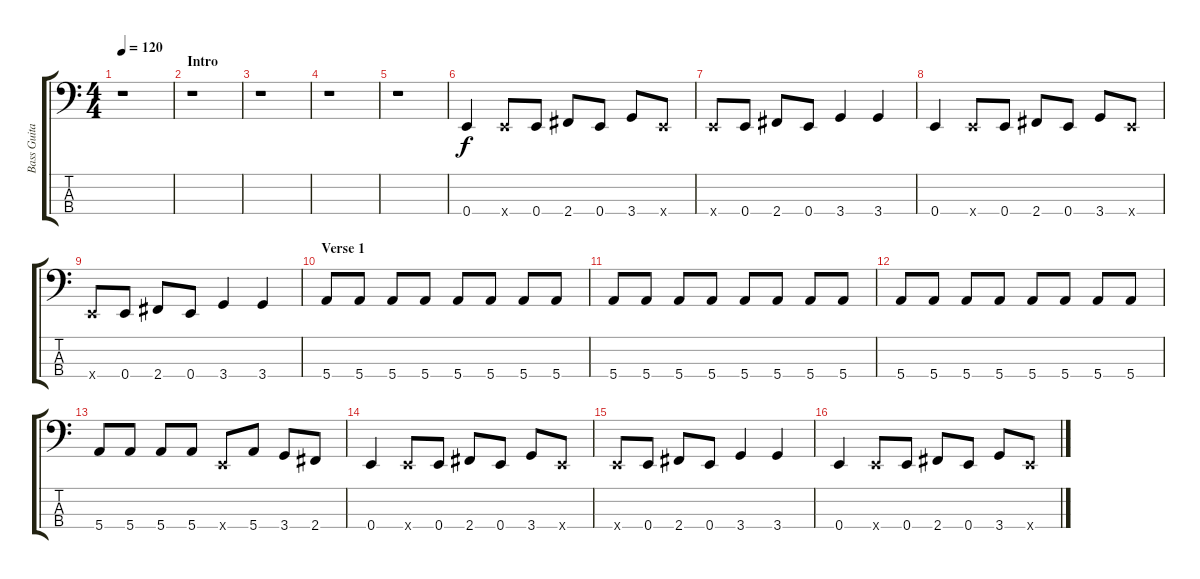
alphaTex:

\track ("Bass Guitar" "Bass Guita") {instrument electricbassfinger}
\staff {score tabs}
\tuning (G2 D2 A1 E1) {hide}
\ts (4 4)
\tempo 120
\clef f4
\ks c
r.1{dy f instrument electricbassfinger} |
\section ("" "Intro")
r.1 |
r.1 |
r.1 |
r.1 |
0.4.4 0.4{x}.8 0.4.8 2.4.8 0.4.8 3.4.8 0.4{x}.8 |
0.4{x}.8 0.4.8 2.4.8 0.4.8 3.4.4 3.4.4 |
0.4.4 0.4{x}.8 0.4.8 2.4.8 0.4.8 3.4.8 0.4{x}.8 |
0.4{x}.8 0.4.8 2.4.8 0.4.8 3.4.4 3.4.4 |
\section ("" "Verse 1")
5.4.8 5.4.8 5.4.8 5.4.8 5.4.8 5.4.8 5.4.8 5.4.8 |
5.4.8 5.4.8 5.4.8 5.4.8 5.4.8 5.4.8 5.4.8 5.4.8 |
5.4.8 5.4.8 5.4.8 5.4.8 5.4.8 5.4.8 5.4.8 5.4.8 |
5.4.8 5.4.8 5.4.8 5.4.8 0.4{x}.8 5.4.8 3.4.8 2.4.8 |
0.4.4 0.4{x}.8 0.4.8 2.4.8 0.4.8 3.4.8 0.4{x}.8 |
0.4{x}.8 0.4.8 2.4.8 0.4.8 3.4.4 3.4.4 |
0.4.4 0.4{x}.8 0.4.8 2.4.8 0.4.8 3.4.8 0.4{x}.8
